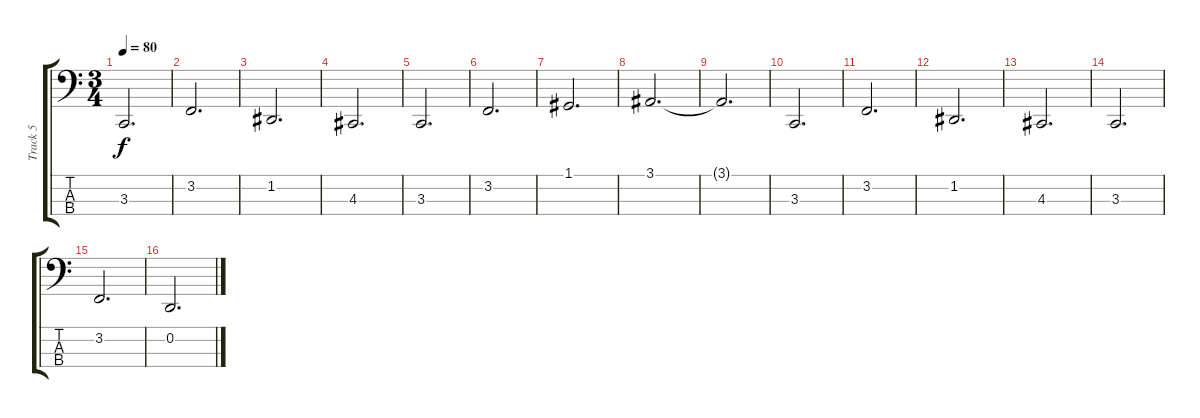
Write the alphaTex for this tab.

\track ("Track 5" "Track 5") {instrument electricpiano1}
\staff {score tabs}
\tuning (G2 D2 A1 E1) {hide}
\ts (3 4)
\tempo 80
\clef f4
\ks c
3.3.2{d dy f} |
3.2.2{d} |
1.2.2{d} |
4.3.2{d} |
3.3.2{d} |
3.2.2{d} |
1.1.2{d} |
3.1.2{d} |
3.1{t}.2{d} |
3.3.2{d} |
3.2.2{d} |
1.2.2{d} |
4.3.2{d} |
3.3.2{d} |
3.2.2{d} |
0.2.2{d}
